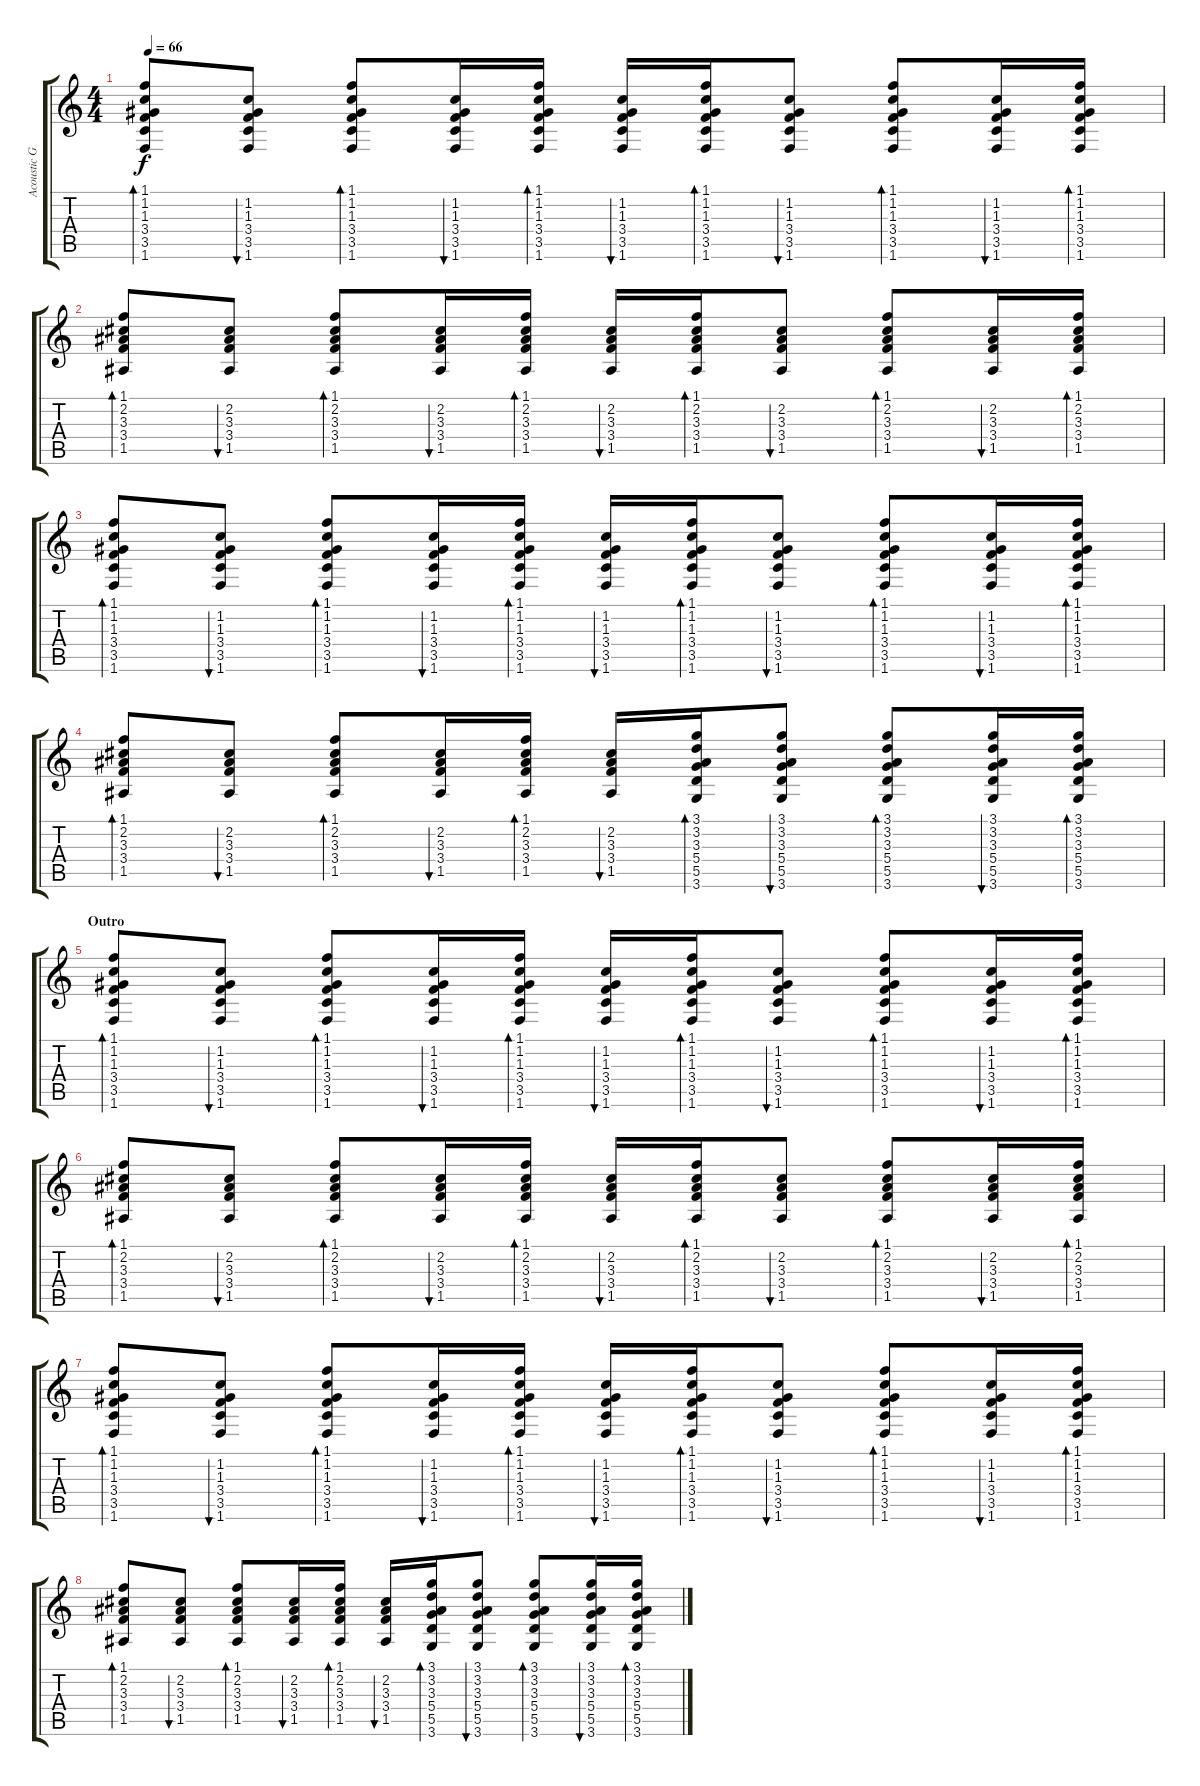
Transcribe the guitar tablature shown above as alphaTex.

\track ("Acoustic Guitar 2" "Acoustic G") {instrument acousticguitarsteel}
\staff {score tabs}
\tuning (E4 B3 G3 D3 A2 E2) {hide}
\ts (4 4)
\tempo 66
\clef g2
\ks c
(1.1 1.2 1.3 3.4 3.5 1.6).8{bd 30 dy f} (1.2 1.3 3.4 3.5 1.6).8{bu 30} (1.1 1.2 1.3 3.4 3.5 1.6).8{bd 30} (1.2 1.3 3.4 3.5 1.6).16{bu 30} (1.1 1.2 1.3 3.4 3.5 1.6).16{bd 30} (1.2 1.3 3.4 3.5 1.6).16{bu 30} (1.1 1.2 1.3 3.4 3.5 1.6).16{bd 30} (1.2 1.3 3.4 3.5 1.6).8{bu 30} (1.1 1.2 1.3 3.4 3.5 1.6).8{bd 30} (1.2 1.3 3.4 3.5 1.6).16{bu 30} (1.1 1.2 1.3 3.4 3.5 1.6).16{bd 30} |
(1.1 2.2 3.3 3.4 1.5).8{bd 30} (2.2 3.3 3.4 1.5).8{bu 30} (1.1 2.2 3.3 3.4 1.5).8{bd 30} (2.2 3.3 3.4 1.5).16{bu 30} (1.1 2.2 3.3 3.4 1.5).16{bd 30} (2.2 3.3 3.4 1.5).16{bu 30} (1.1 2.2 3.3 3.4 1.5).16{bd 30} (2.2 3.3 3.4 1.5).8{bu 30} (1.1 2.2 3.3 3.4 1.5).8{bd 30} (2.2 3.3 3.4 1.5).16{bu 30} (1.1 2.2 3.3 3.4 1.5).16{bd 30} |
(1.1 1.2 1.3 3.4 3.5 1.6).8{bd 30} (1.2 1.3 3.4 3.5 1.6).8{bu 30} (1.1 1.2 1.3 3.4 3.5 1.6).8{bd 30} (1.2 1.3 3.4 3.5 1.6).16{bu 30} (1.1 1.2 1.3 3.4 3.5 1.6).16{bd 30} (1.2 1.3 3.4 3.5 1.6).16{bu 30} (1.1 1.2 1.3 3.4 3.5 1.6).16{bd 30} (1.2 1.3 3.4 3.5 1.6).8{bu 30} (1.1 1.2 1.3 3.4 3.5 1.6).8{bd 30} (1.2 1.3 3.4 3.5 1.6).16{bu 30} (1.1 1.2 1.3 3.4 3.5 1.6).16{bd 30} |
(1.1 2.2 3.3 3.4 1.5).8{bd 30} (2.2 3.3 3.4 1.5).8{bu 30} (1.1 2.2 3.3 3.4 1.5).8{bd 30} (2.2 3.3 3.4 1.5).16{bu 30} (1.1 2.2 3.3 3.4 1.5).16{bd 30} (2.2 3.3 3.4 1.5).16{bu 30} (3.1 3.2 3.3 5.4 5.5 3.6).16{bd 30} (3.1 3.2 3.3 5.4 5.5 3.6).8{bu 30} (3.1 3.2 3.3 5.4 5.5 3.6).8{bd 30} (3.1 3.2 3.3 5.4 5.5 3.6).16{bu 30} (3.1 3.2 3.3 5.4 5.5 3.6).16{bd 30} |
\section ("" "Outro")
(1.1 1.2 1.3 3.4 3.5 1.6).8{bd 30} (1.2 1.3 3.4 3.5 1.6).8{bu 30} (1.1 1.2 1.3 3.4 3.5 1.6).8{bd 30} (1.2 1.3 3.4 3.5 1.6).16{bu 30} (1.1 1.2 1.3 3.4 3.5 1.6).16{bd 30} (1.2 1.3 3.4 3.5 1.6).16{bu 30} (1.1 1.2 1.3 3.4 3.5 1.6).16{bd 30} (1.2 1.3 3.4 3.5 1.6).8{bu 30} (1.1 1.2 1.3 3.4 3.5 1.6).8{bd 30} (1.2 1.3 3.4 3.5 1.6).16{bu 30} (1.1 1.2 1.3 3.4 3.5 1.6).16{bd 30} |
(1.1 2.2 3.3 3.4 1.5).8{bd 30} (2.2 3.3 3.4 1.5).8{bu 30} (1.1 2.2 3.3 3.4 1.5).8{bd 30} (2.2 3.3 3.4 1.5).16{bu 30} (1.1 2.2 3.3 3.4 1.5).16{bd 30} (2.2 3.3 3.4 1.5).16{bu 30} (1.1 2.2 3.3 3.4 1.5).16{bd 30} (2.2 3.3 3.4 1.5).8{bu 30} (1.1 2.2 3.3 3.4 1.5).8{bd 30} (2.2 3.3 3.4 1.5).16{bu 30} (1.1 2.2 3.3 3.4 1.5).16{bd 30} |
(1.1 1.2 1.3 3.4 3.5 1.6).8{bd 30} (1.2 1.3 3.4 3.5 1.6).8{bu 30} (1.1 1.2 1.3 3.4 3.5 1.6).8{bd 30} (1.2 1.3 3.4 3.5 1.6).16{bu 30} (1.1 1.2 1.3 3.4 3.5 1.6).16{bd 30} (1.2 1.3 3.4 3.5 1.6).16{bu 30} (1.1 1.2 1.3 3.4 3.5 1.6).16{bd 30} (1.2 1.3 3.4 3.5 1.6).8{bu 30} (1.1 1.2 1.3 3.4 3.5 1.6).8{bd 30} (1.2 1.3 3.4 3.5 1.6).16{bu 30} (1.1 1.2 1.3 3.4 3.5 1.6).16{bd 30} |
(1.1 2.2 3.3 3.4 1.5).8{bd 30} (2.2 3.3 3.4 1.5).8{bu 30} (1.1 2.2 3.3 3.4 1.5).8{bd 30} (2.2 3.3 3.4 1.5).16{bu 30} (1.1 2.2 3.3 3.4 1.5).16{bd 30} (2.2 3.3 3.4 1.5).16{bu 30} (3.1 3.2 3.3 5.4 5.5 3.6).16{bd 30} (3.1 3.2 3.3 5.4 5.5 3.6).8{bu 30} (3.1 3.2 3.3 5.4 5.5 3.6).8{bd 30} (3.1 3.2 3.3 5.4 5.5 3.6).16{bu 30} (3.1 3.2 3.3 5.4 5.5 3.6).16{bd 30}
